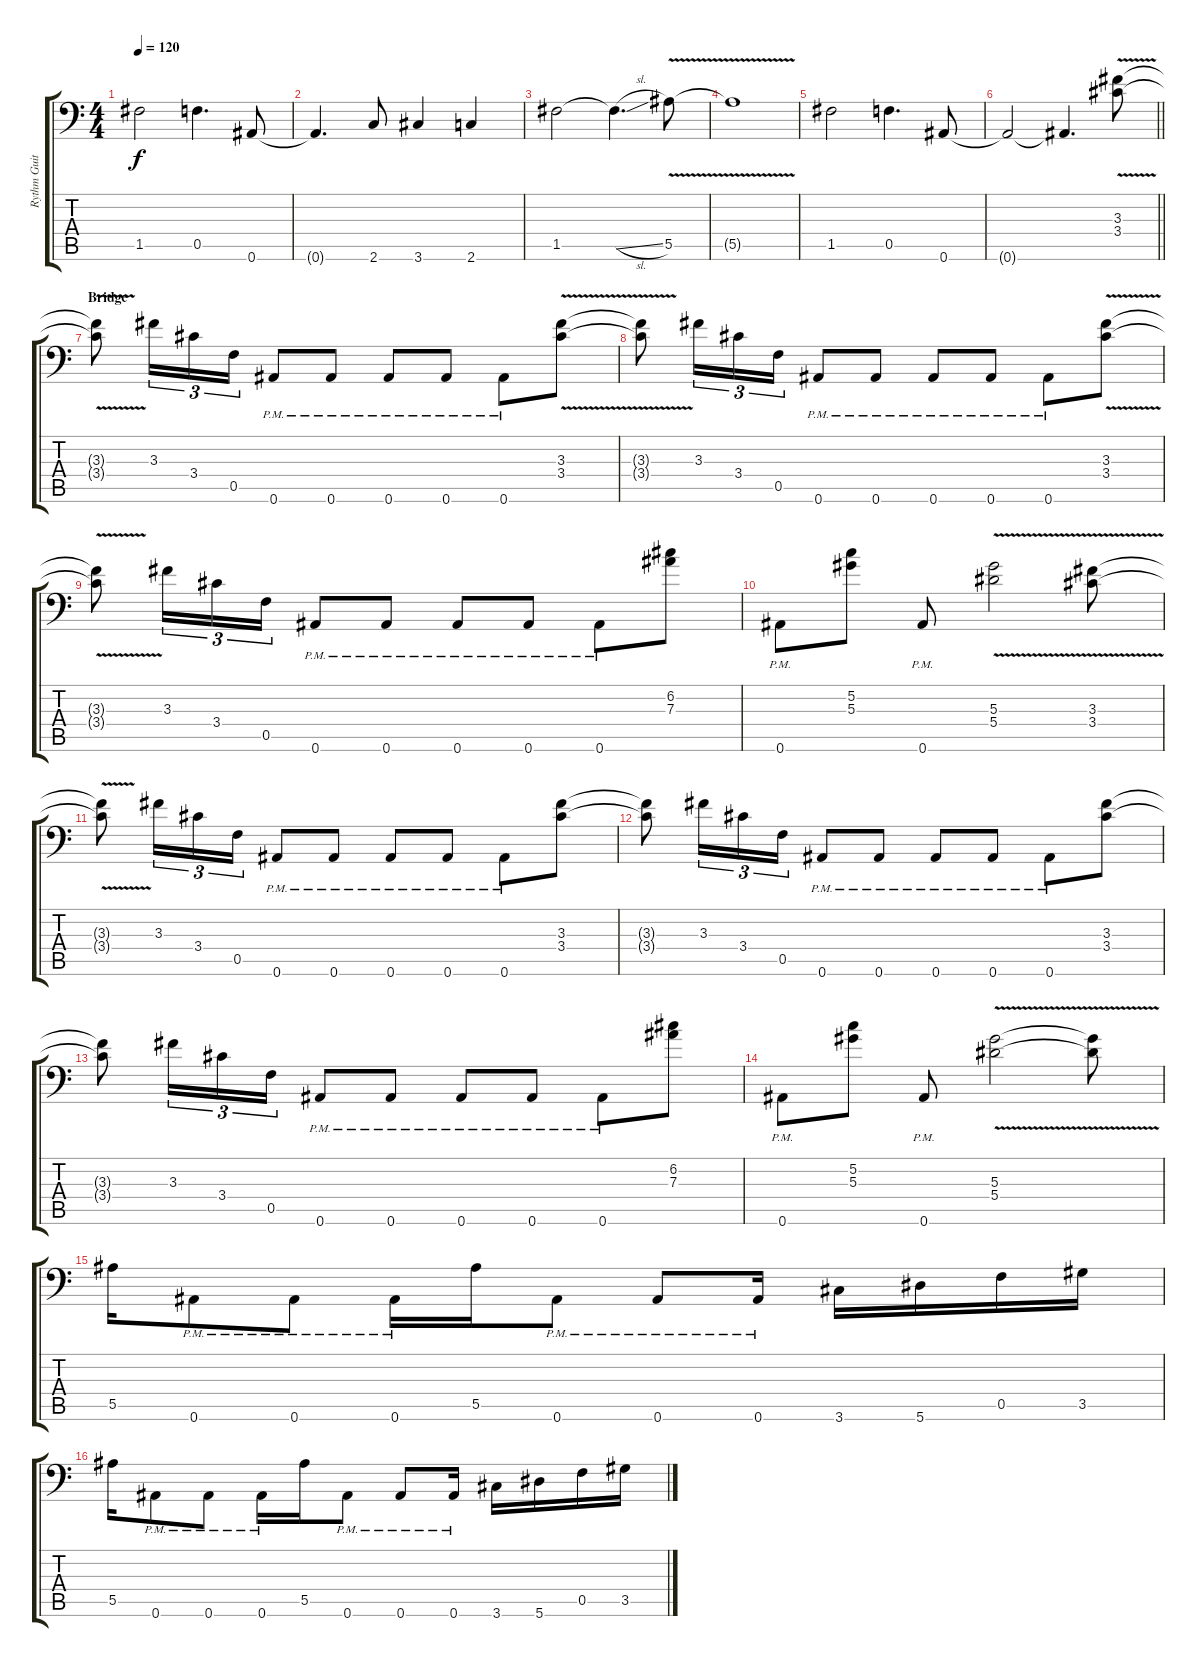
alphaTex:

\track ("Rythm Guitar 1" "Rythm Guit") {instrument distortionguitar}
\staff {score tabs}
\tuning (C4 G3 Eb3 Bb2 F2 Bb1) {hide}
\ts (4 4)
\tempo 120
\clef f4
\ks c
1.5.2{dy f} 0.5.4{d} 0.6.8 |
0.6{t}.4{d} 2.6.8 3.6.4 2.6.4 |
1.5.2 1.5{sl t}.4{d} 5.5{v}.8 |
5.5{t}.1 |
1.5.2 0.5.4{d} 0.6.8 |
\barLineRight lightlight
0.6{t}.2 0.6{t}.4{d} (3.3{v} 3.4{v}).8 |
\section ("" "Bridge")
(3.3{t} 3.4{t}).8 3.3.16{tu (3 2)} 3.4.16{tu (3 2)} 0.5.16{tu (3 2)} 0.6{pm}.8 0.6{pm}.8 0.6{pm}.8 0.6{pm}.8 0.6{pm}.8 (3.3{v} 3.4{v}).8 |
(3.3{t} 3.4{t}).8 3.3.16{tu (3 2)} 3.4.16{tu (3 2)} 0.5.16{tu (3 2)} 0.6{pm}.8 0.6{pm}.8 0.6{pm}.8 0.6{pm}.8 0.6{pm}.8 (3.3{v} 3.4{v}).8 |
(3.3{t} 3.4{t}).8 3.3.16{tu (3 2)} 3.4.16{tu (3 2)} 0.5.16{tu (3 2)} 0.6{pm}.8 0.6{pm}.8 0.6{pm}.8 0.6{pm}.8 0.6{pm}.8 (6.2 7.3).8 |
0.6{pm}.8 (5.2 5.3).8 0.6{pm}.8 (5.3{v} 5.4{v}).2 (3.3{v} 3.4{v}).8 |
(3.3{t} 3.4{t}).8 3.3.16{tu (3 2)} 3.4.16{tu (3 2)} 0.5.16{tu (3 2)} 0.6{pm}.8 0.6{pm}.8 0.6{pm}.8 0.6{pm}.8 0.6{pm}.8 (3.3 3.4).8 |
(3.3{t} 3.4{t}).8 3.3.16{tu (3 2)} 3.4.16{tu (3 2)} 0.5.16{tu (3 2)} 0.6{pm}.8 0.6{pm}.8 0.6{pm}.8 0.6{pm}.8 0.6{pm}.8 (3.3 3.4).8 |
(3.3{t} 3.4{t}).8 3.3.16{tu (3 2)} 3.4.16{tu (3 2)} 0.5.16{tu (3 2)} 0.6{pm}.8 0.6{pm}.8 0.6{pm}.8 0.6{pm}.8 0.6{pm}.8 (6.2 7.3).8 |
0.6{pm}.8 (5.2 5.3).8 0.6{pm}.8 (5.3{v} 5.4{v}).2 (5.3{t} 5.4{t}).8 |
5.5.16 0.6{pm}.8 0.6{pm}.8 0.6{pm}.16 5.5.16 0.6{pm}.8 0.6{pm}.8 0.6{pm}.16 3.6.16 5.6.16 0.5.16 3.5.16 |
5.5.16 0.6{pm}.8 0.6{pm}.8 0.6{pm}.16 5.5.16 0.6{pm}.8 0.6{pm}.8 0.6{pm}.16 3.6.16 5.6.16 0.5.16 3.5.16
